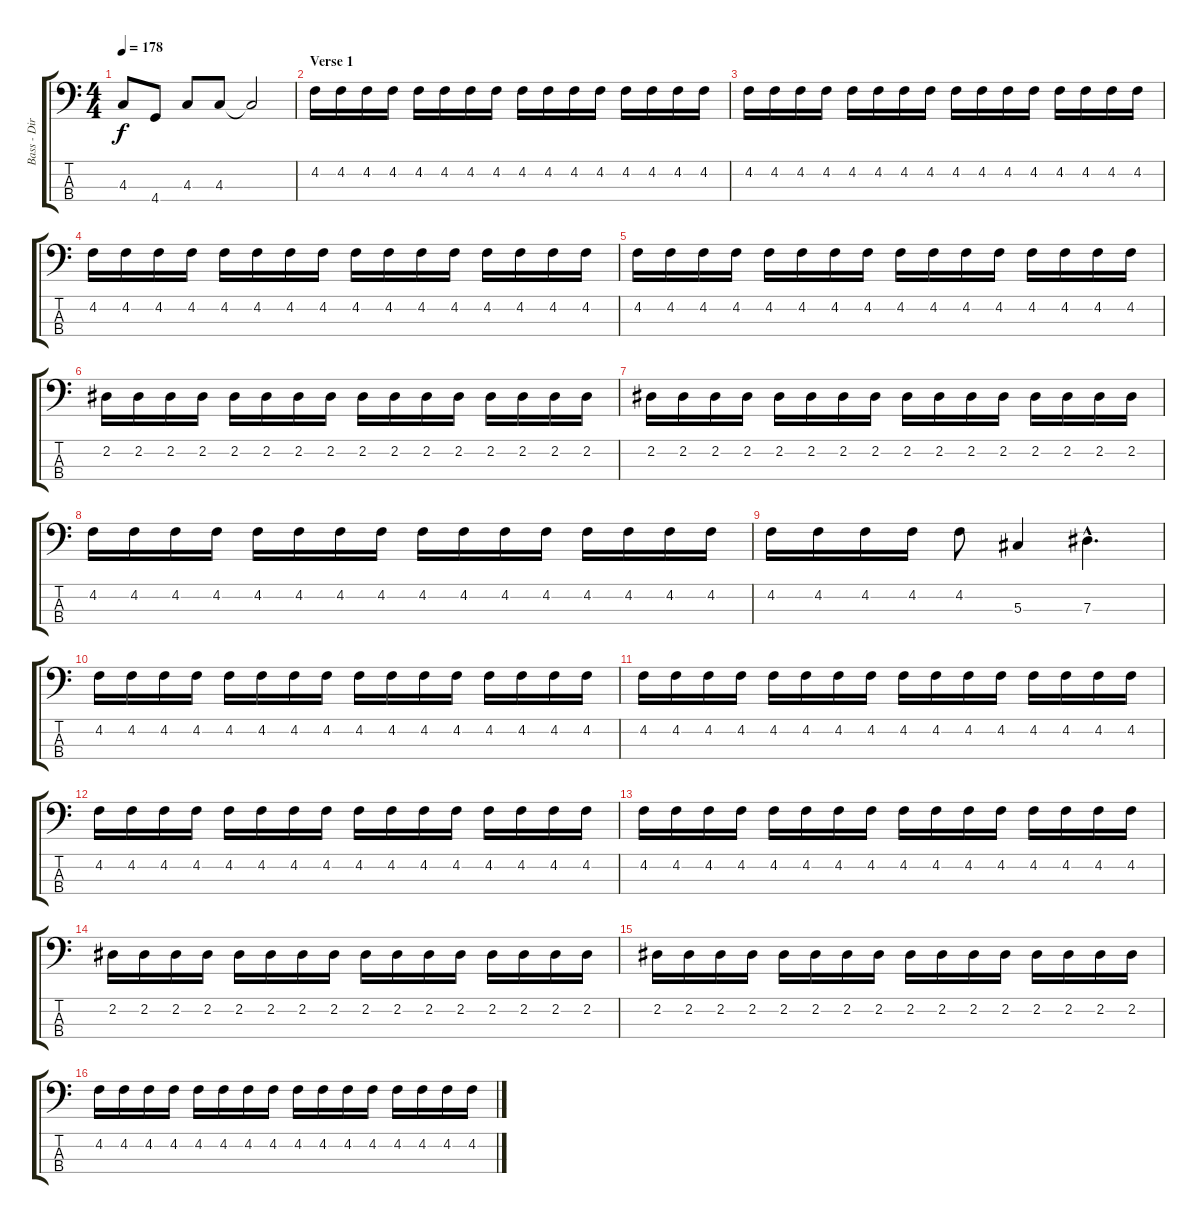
\track ("Bass - Dirk Schlächter" "Bass - Dir") {instrument electricbassfinger}
\staff {score tabs}
\tuning (Gb2 Db2 Ab1 Eb1) {hide}
\ts (4 4)
\tempo 178
\clef f4
\ks c
4.3.8{dy f} 4.4.8 4.3.8 4.3.8 4.3{t}.2 |
\section ("" "Verse 1")
4.2.16 4.2.16 4.2.16 4.2.16 4.2.16 4.2.16 4.2.16 4.2.16 4.2.16 4.2.16 4.2.16 4.2.16 4.2.16 4.2.16 4.2.16 4.2.16 |
4.2.16 4.2.16 4.2.16 4.2.16 4.2.16 4.2.16 4.2.16 4.2.16 4.2.16 4.2.16 4.2.16 4.2.16 4.2.16 4.2.16 4.2.16 4.2.16 |
4.2.16 4.2.16 4.2.16 4.2.16 4.2.16 4.2.16 4.2.16 4.2.16 4.2.16 4.2.16 4.2.16 4.2.16 4.2.16 4.2.16 4.2.16 4.2.16 |
4.2.16 4.2.16 4.2.16 4.2.16 4.2.16 4.2.16 4.2.16 4.2.16 4.2.16 4.2.16 4.2.16 4.2.16 4.2.16 4.2.16 4.2.16 4.2.16 |
2.2.16 2.2.16 2.2.16 2.2.16 2.2.16 2.2.16 2.2.16 2.2.16 2.2.16 2.2.16 2.2.16 2.2.16 2.2.16 2.2.16 2.2.16 2.2.16 |
2.2.16 2.2.16 2.2.16 2.2.16 2.2.16 2.2.16 2.2.16 2.2.16 2.2.16 2.2.16 2.2.16 2.2.16 2.2.16 2.2.16 2.2.16 2.2.16 |
4.2.16 4.2.16 4.2.16 4.2.16 4.2.16 4.2.16 4.2.16 4.2.16 4.2.16 4.2.16 4.2.16 4.2.16 4.2.16 4.2.16 4.2.16 4.2.16 |
4.2.16 4.2.16 4.2.16 4.2.16 4.2.8 5.3.4 7.3{hac}.4{d} |
4.2.16 4.2.16 4.2.16 4.2.16 4.2.16 4.2.16 4.2.16 4.2.16 4.2.16 4.2.16 4.2.16 4.2.16 4.2.16 4.2.16 4.2.16 4.2.16 |
4.2.16 4.2.16 4.2.16 4.2.16 4.2.16 4.2.16 4.2.16 4.2.16 4.2.16 4.2.16 4.2.16 4.2.16 4.2.16 4.2.16 4.2.16 4.2.16 |
4.2.16 4.2.16 4.2.16 4.2.16 4.2.16 4.2.16 4.2.16 4.2.16 4.2.16 4.2.16 4.2.16 4.2.16 4.2.16 4.2.16 4.2.16 4.2.16 |
4.2.16 4.2.16 4.2.16 4.2.16 4.2.16 4.2.16 4.2.16 4.2.16 4.2.16 4.2.16 4.2.16 4.2.16 4.2.16 4.2.16 4.2.16 4.2.16 |
2.2.16 2.2.16 2.2.16 2.2.16 2.2.16 2.2.16 2.2.16 2.2.16 2.2.16 2.2.16 2.2.16 2.2.16 2.2.16 2.2.16 2.2.16 2.2.16 |
2.2.16 2.2.16 2.2.16 2.2.16 2.2.16 2.2.16 2.2.16 2.2.16 2.2.16 2.2.16 2.2.16 2.2.16 2.2.16 2.2.16 2.2.16 2.2.16 |
4.2.16 4.2.16 4.2.16 4.2.16 4.2.16 4.2.16 4.2.16 4.2.16 4.2.16 4.2.16 4.2.16 4.2.16 4.2.16 4.2.16 4.2.16 4.2.16
